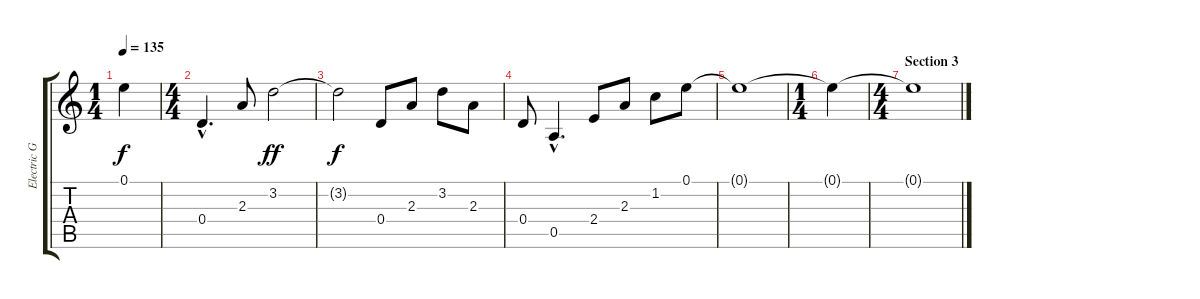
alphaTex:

\track ("Electric Guitar" "Electric G") {instrument electricguitarjazz}
\staff {score tabs}
\tuning (E4 B3 G3 D3 A2 E2) {hide}
\ts (1 4)
\tempo 135
\clef g2
\ks c
0.1{t}.4{dy f} |
\ts (4 4)
0.4{hac}.4{d} 2.3.8 3.2.2{dy ff} |
3.2{t}.2{dy f} 0.4.8 2.3.8 3.2.8 2.3.8 |
0.4.8 0.5{hac}.4{d} 2.4.8 2.3.8 1.2.8 0.1.8 |
0.1{t}.1 |
\ts (1 4)
0.1{t}.4 |
\ts (4 4)
\section ("" "Section 3")
0.1{t}.1
